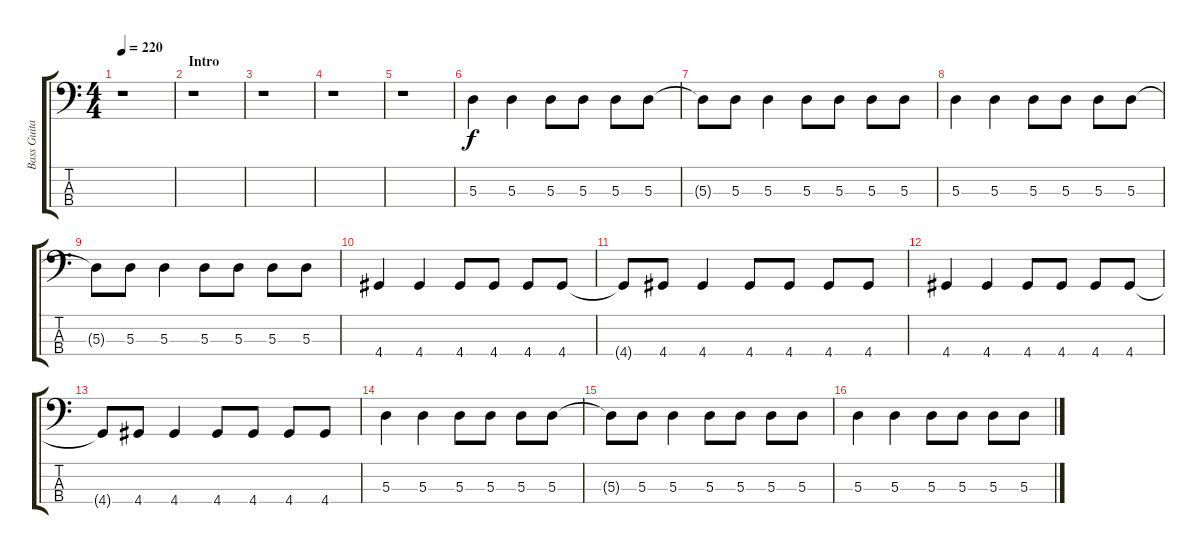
\track ("Bass Guitar 1" "Bass Guita") {instrument electricbasspick}
\staff {score tabs}
\tuning (G2 D2 A1 E1) {hide}
\ts (4 4)
\tempo 220
\clef f4
\ks c
r.1{dy f instrument electricbasspick} |
\section ("" "Intro")
r.1 |
r.1 |
r.1 |
r.1 |
5.3.4 5.3.4 5.3.8 5.3.8 5.3.8 5.3.8 |
5.3{t}.8 5.3.8 5.3.4 5.3.8 5.3.8 5.3.8 5.3.8 |
5.3.4 5.3.4 5.3.8 5.3.8 5.3.8 5.3.8 |
5.3{t}.8 5.3.8 5.3.4 5.3.8 5.3.8 5.3.8 5.3.8 |
4.4.4 4.4.4 4.4.8 4.4.8 4.4.8 4.4.8 |
4.4{t}.8 4.4.8 4.4.4 4.4.8 4.4.8 4.4.8 4.4.8 |
4.4.4 4.4.4 4.4.8 4.4.8 4.4.8 4.4.8 |
4.4{t}.8 4.4.8 4.4.4 4.4.8 4.4.8 4.4.8 4.4.8 |
5.3.4 5.3.4 5.3.8 5.3.8 5.3.8 5.3.8 |
5.3{t}.8 5.3.8 5.3.4 5.3.8 5.3.8 5.3.8 5.3.8 |
5.3.4 5.3.4 5.3.8 5.3.8 5.3.8 5.3.8
